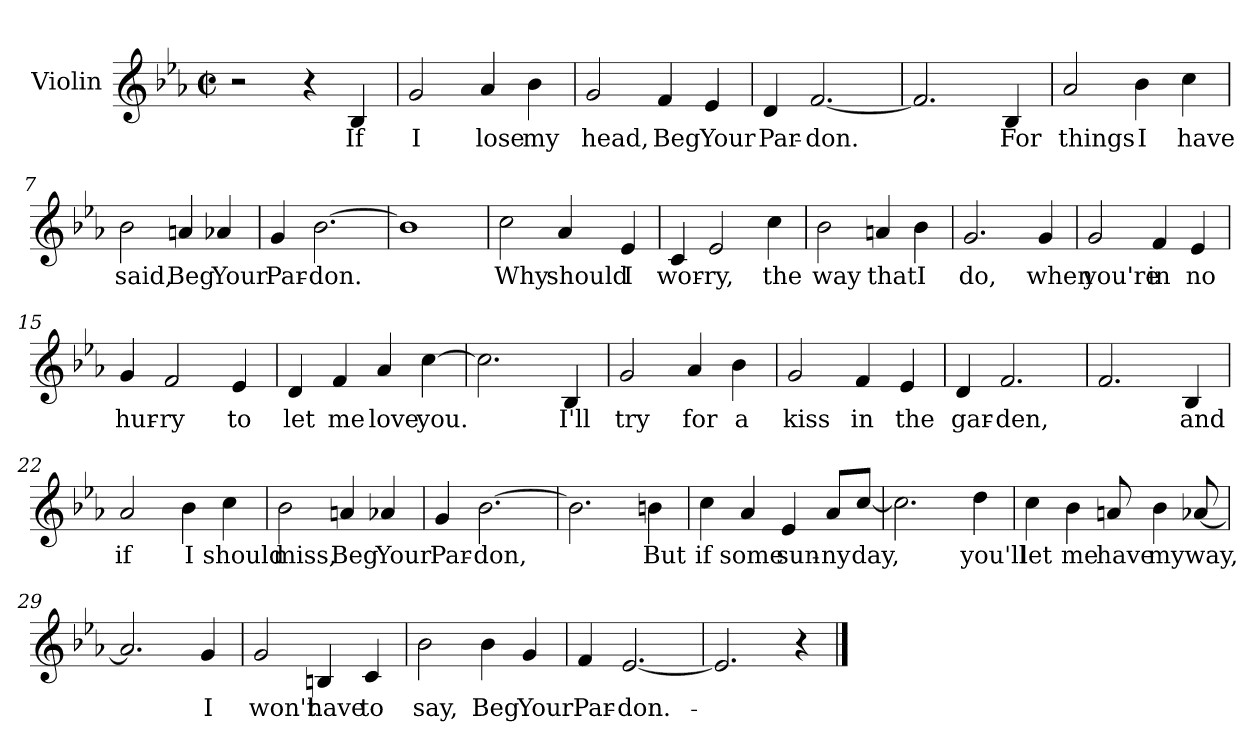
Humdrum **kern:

**kern	**text
*part1	*part1
*staff1	*staff1
*I"Violin	*
*I'Vln	*
*clefG2	*
*k[b-e-a-]	*
*E-:	*
*M2/2	*
*met(c|)	*
=1	=1
2r	.
4r	.
4B-/	If
=2	=2
2g/	I
4a-/	lose
4b-\	my
=3	=3
2g/	head,
4f/	Beg
4e-/	Your
=4	=4
4d/	Par-
[2.f/	-don.
=5	=5
2.f/]	.
4B-/	For
!!LO:LB:g=z
=6	=6
2a-/	things
4b-\	I
4cc\	have
=7	=7
2b-\	said,
4an/	Beg
4a-X/	Your
=8	=8
4g/	Par-
[2.b-\	-don.
=9	=9
1b-]	.
=10	=10
2cc\	Why
4a-/	should
4e-/	I
!!LO:LB:g=z
=11	=11
4c/	wor-
2e-/	-ry,
4cc\	the
=12	=12
2b-\	way
4an/	that
4b-\	I
=13	=13
2.g/	do,
4g/	when
=14	=14
2g/	you're
4f/	in
4e-/	no
=15	=15
4g/	hur-
2f/	-ry
4e-/	to
!!LO:LB:g=z
=16	=16
4d/	let
4f/	me
4a-/	love
[4cc\	you.
=17	=17
2.cc\]	.
4B-/	I'll
=18	=18
2g/	try
4a-/	for
4b-\	a
=19	=19
2g/	kiss
4f/	in
4e-/	the
=20	=20
4d/	gar-
2.f/	-den,
!!LO:LB:g=z
=21	=21
2.f/	.
4B-/	and
=22	=22
2a-/	if
4b-\	I
4cc\	should
=23	=23
2b-\	miss,
4an/	Beg
4a-X/	Your
=24	=24
4g/	Par-
[2.b-\	-don,
=25	=25
2.b-\]	.
4bn\	But
!!LO:LB:g=z
=26	=26
4cc\	if
4a-/	some
4e-/	sun-
8a-/L	-ny
[8cc/J	day,
=27	=27
2.cc\]	.
4dd\	you'll
=28	=28
4cc\	let
4b-\	me
8an/	have
4b-\	my
[8a-X/	way,
=29	=29
2.a-/]	.
4g/	I
!!LO:LB:g=z
=30	=30
2g/	won't
4Bn/	have
4c/	to
=31	=31
2b-\	say,
4b-\	Beg
4g/	Your
=32	=32
4f/	Par-
[2.e-/	-don.-
=33	=33
2.e-/]	.
4r	.
==	==
*-	*-
